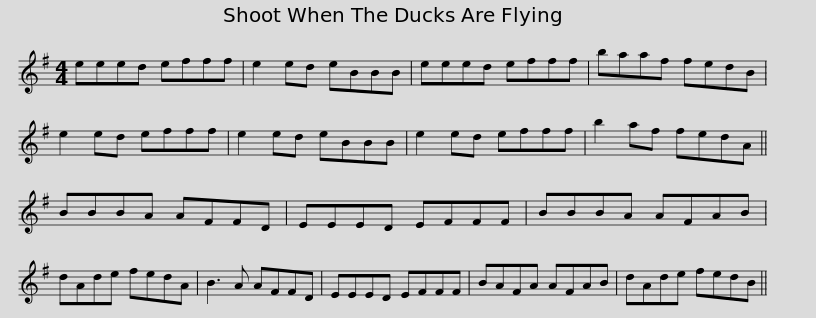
X:1
L:1/8
M:4/4
I:linebreak $
K:Emin
V:1 treble
V:1
 eeed efff | e2 ed eBBB | eeed efff | baaf fedB | e2 ed efff |$ %5
 e2 ed eBBB | e2 ed efff | b2 af fedA || BBBA AFFD | EEED EFFF | %10
 BBBA AFAB |$ dAde fedA | B3 A AFFD | EEED EFFF | BAFA AFAB | %15
 dAde fedB || %16
